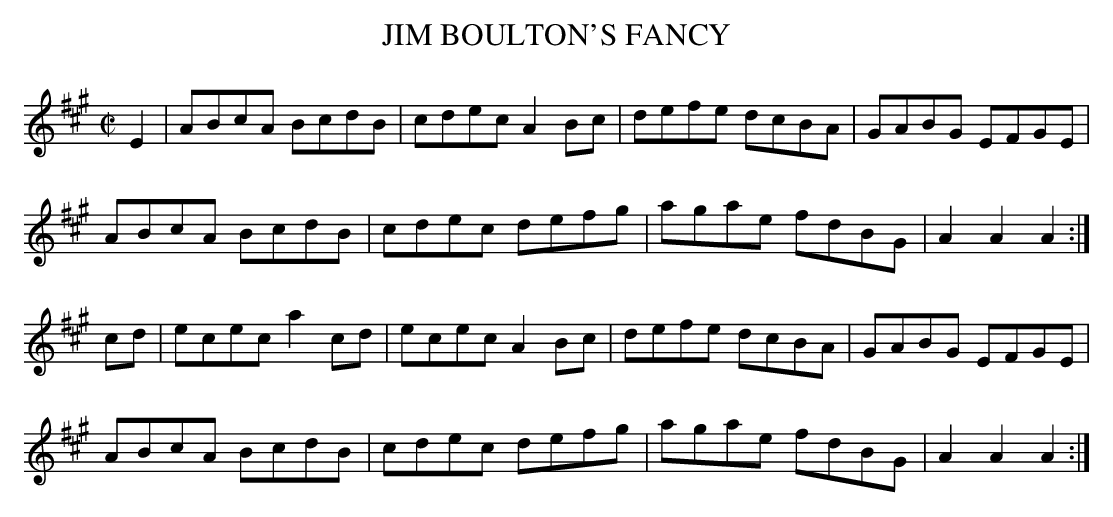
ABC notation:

X:1
T:JIM BOULTON'S FANCY
M:C| % source 2/4
L:1/8 % source 1/16
K:A
E2|ABcA BcdB|cdec A2Bc|defe dcBA|GABG EFGE|
ABcA BcdB|cdec defg|agae fdBG|A2A2 A2:|
cd|ecec a2cd|ecec A2Bc|defe dcBA|GABG EFGE|
ABcA BcdB|cdec defg|agae fdBG|A2A2 A2:|
